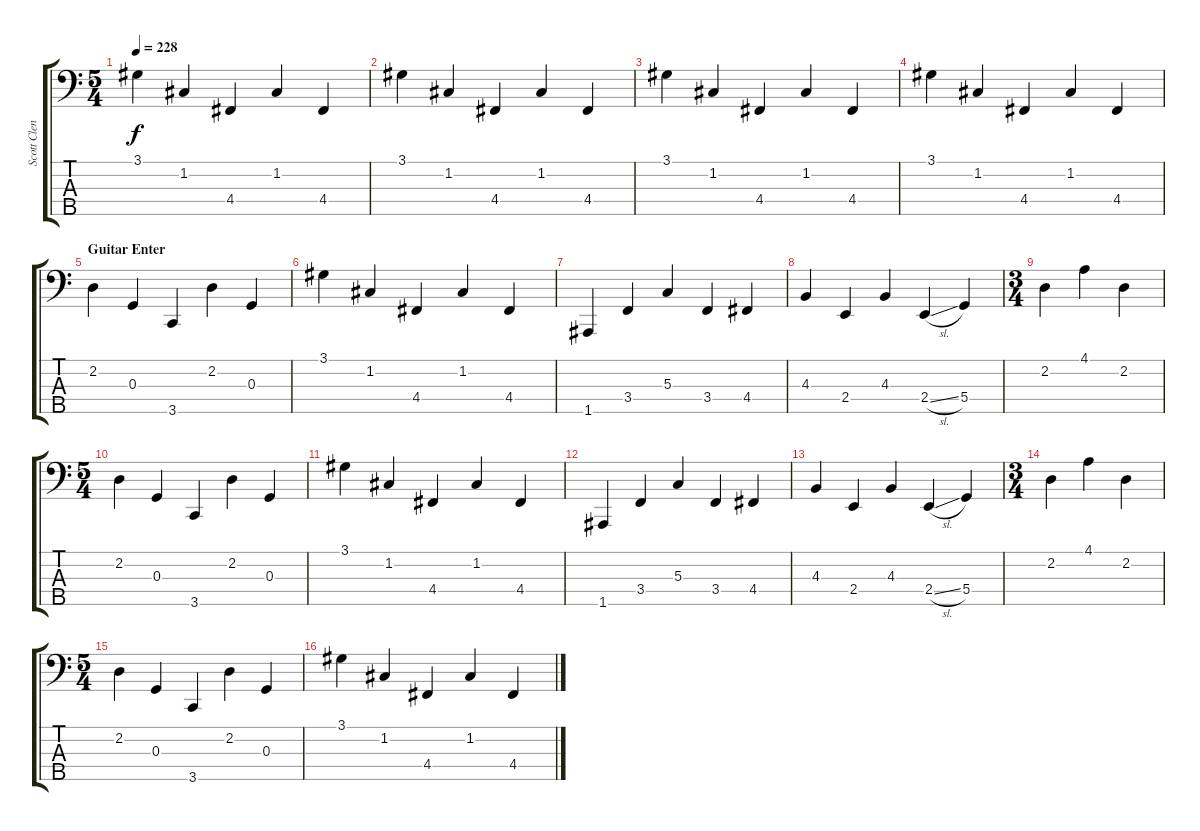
\track ("Scott Clendenin " "Scott Clen") {instrument electricbasspick}
\staff {score tabs}
\tuning (F2 C2 G1 D1 A0) {hide}
\ts (5 4)
\tempo 228
\clef f4
\ks c
3.1.4{dy f} 1.2.4 4.4.4 1.2.4 4.4.4 |
3.1.4 1.2.4 4.4.4 1.2.4 4.4.4 |
3.1.4 1.2.4 4.4.4 1.2.4 4.4.4 |
3.1.4 1.2.4 4.4.4 1.2.4 4.4.4 |
\section ("" "Guitar Enter")
2.2.4 0.3.4 3.5.4 2.2.4 0.3.4 |
3.1.4 1.2.4 4.4.4 1.2.4 4.4.4 |
1.5.4 3.4.4 5.3.4 3.4.4 4.4.4 |
4.3.4 2.4.4 4.3.4 2.4{sl}.4 5.4.4 |
\ts (3 4)
2.2.4 4.1.4 2.2.4 |
\ts (5 4)
2.2.4 0.3.4 3.5.4 2.2.4 0.3.4 |
3.1.4 1.2.4 4.4.4 1.2.4 4.4.4 |
1.5.4 3.4.4 5.3.4 3.4.4 4.4.4 |
4.3.4 2.4.4 4.3.4 2.4{sl}.4 5.4.4 |
\ts (3 4)
2.2.4 4.1.4 2.2.4 |
\ts (5 4)
2.2.4 0.3.4 3.5.4 2.2.4 0.3.4 |
3.1.4 1.2.4 4.4.4 1.2.4 4.4.4
